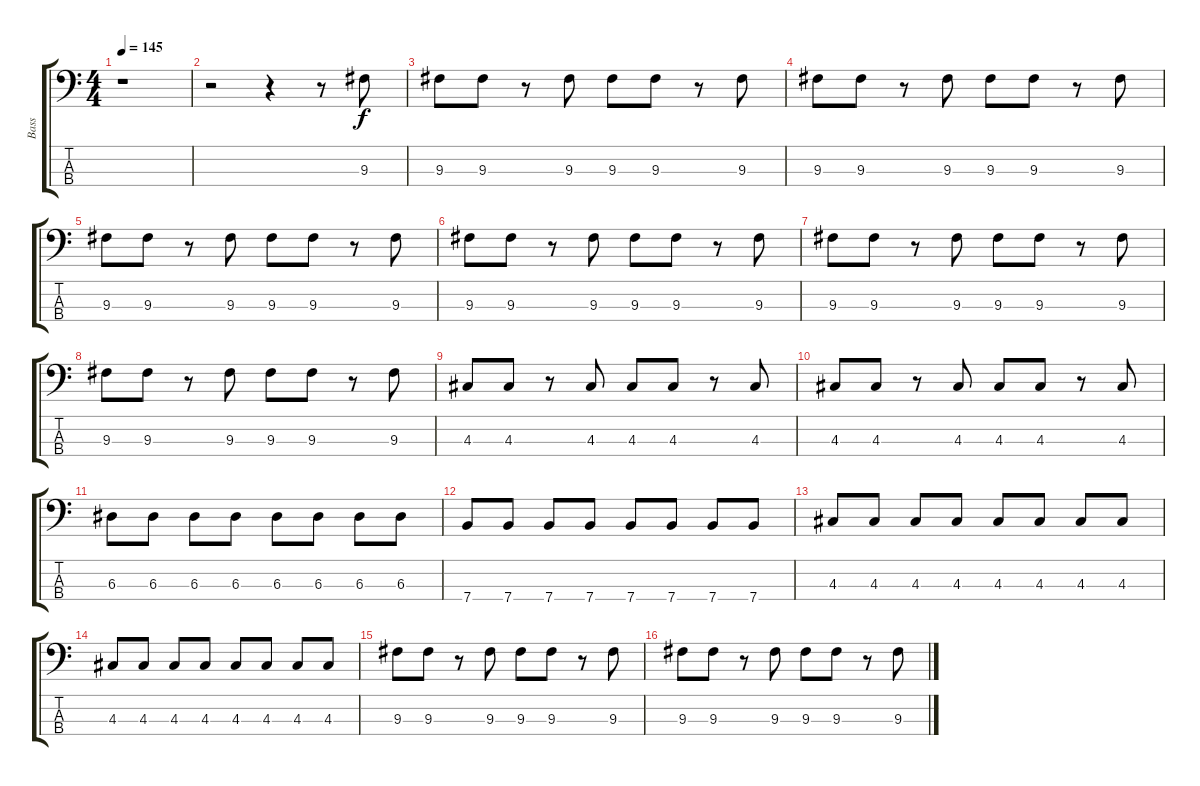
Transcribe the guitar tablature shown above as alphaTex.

\track ("Bass" "Bass") {instrument electricbassfinger}
\staff {score tabs}
\tuning (G2 D2 A1 E1) {hide}
\ts (4 4)
\tempo 145
\clef f4
\ks c
r.1{dy f instrument electricbassfinger} |
r.2 r.4 r.8 9.3.8 |
9.3.8 9.3.8 r.8 9.3.8 9.3.8 9.3.8 r.8 9.3.8 |
9.3.8 9.3.8 r.8 9.3.8 9.3.8 9.3.8 r.8 9.3.8 |
9.3.8 9.3.8 r.8 9.3.8 9.3.8 9.3.8 r.8 9.3.8 |
9.3.8 9.3.8 r.8 9.3.8 9.3.8 9.3.8 r.8 9.3.8 |
9.3.8 9.3.8 r.8 9.3.8 9.3.8 9.3.8 r.8 9.3.8 |
9.3.8 9.3.8 r.8 9.3.8 9.3.8 9.3.8 r.8 9.3.8 |
4.3.8 4.3.8 r.8 4.3.8 4.3.8 4.3.8 r.8 4.3.8 |
4.3.8 4.3.8 r.8 4.3.8 4.3.8 4.3.8 r.8 4.3.8 |
6.3.8 6.3.8 6.3.8 6.3.8 6.3.8 6.3.8 6.3.8 6.3.8 |
7.4.8 7.4.8 7.4.8 7.4.8 7.4.8 7.4.8 7.4.8 7.4.8 |
4.3.8 4.3.8 4.3.8 4.3.8 4.3.8 4.3.8 4.3.8 4.3.8 |
4.3.8 4.3.8 4.3.8 4.3.8 4.3.8 4.3.8 4.3.8 4.3.8 |
9.3.8 9.3.8 r.8 9.3.8 9.3.8 9.3.8 r.8 9.3.8 |
9.3.8 9.3.8 r.8 9.3.8 9.3.8 9.3.8 r.8 9.3.8
